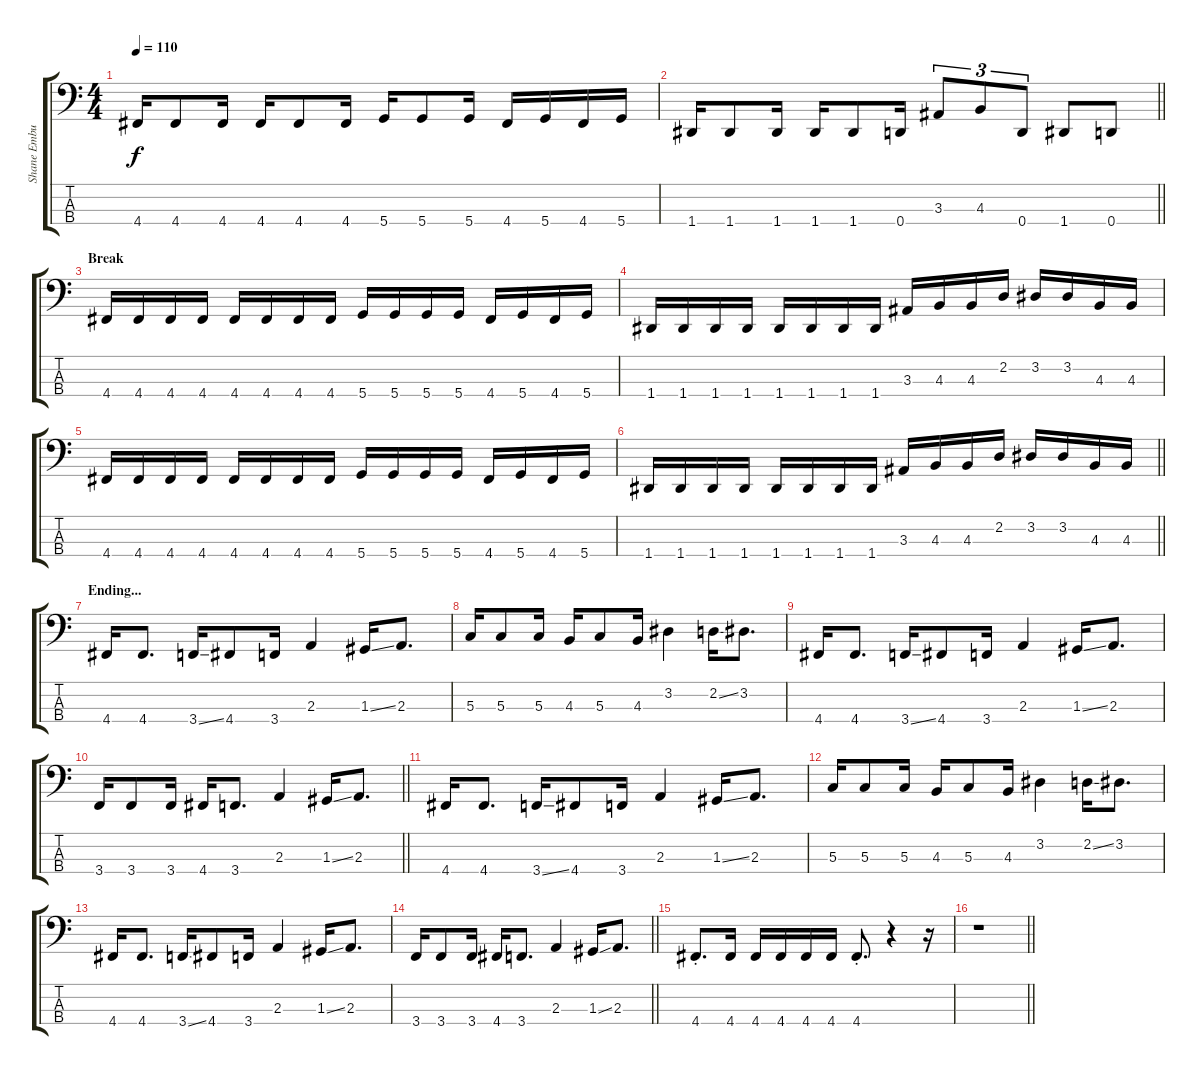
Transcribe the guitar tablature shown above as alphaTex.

\track ("Shane Embury" "Shane Embu") {instrument electricbasspick}
\staff {score tabs}
\tuning (F2 C2 G1 D1) {hide}
\ts (4 4)
\tempo 110
\clef f4
\ks c
4.4.16{dy f} 4.4.8 4.4.16 4.4.16 4.4.8 4.4.16 5.4.16 5.4.8 5.4.16 4.4.16 5.4.16 4.4.16 5.4.16 |
\barLineRight lightlight
1.4.16 1.4.8 1.4.16 1.4.16 1.4.8 0.4.16 3.3.8{tu (3 2)} 4.3.8{tu (3 2)} 0.4.8{tu (3 2)} 1.4.8 0.4.8 |
\section ("" "Break")
4.4.16 4.4.16 4.4.16 4.4.16 4.4.16 4.4.16 4.4.16 4.4.16 5.4.16 5.4.16 5.4.16 5.4.16 4.4.16 5.4.16 4.4.16 5.4.16 |
1.4.16 1.4.16 1.4.16 1.4.16 1.4.16 1.4.16 1.4.16 1.4.16 3.3.16 4.3.16 4.3.16 2.2.16 3.2.16 3.2.16 4.3.16 4.3.16 |
4.4.16 4.4.16 4.4.16 4.4.16 4.4.16 4.4.16 4.4.16 4.4.16 5.4.16 5.4.16 5.4.16 5.4.16 4.4.16 5.4.16 4.4.16 5.4.16 |
\barLineRight lightlight
1.4.16 1.4.16 1.4.16 1.4.16 1.4.16 1.4.16 1.4.16 1.4.16 3.3.16 4.3.16 4.3.16 2.2.16 3.2.16 3.2.16 4.3.16 4.3.16 |
\section ("" "Ending...")
4.4.16 4.4.8{d} 3.4{ss}.16 4.4.8 3.4.16 2.3.4 1.3{ss}.16 2.3.8{d} |
5.3.16 5.3.8 5.3.16 4.3.16 5.3.8 4.3.16 3.2.4 2.2{ss}.16 3.2.8{d} |
4.4.16 4.4.8{d} 3.4{ss}.16 4.4.8 3.4.16 2.3.4 1.3{ss}.16 2.3.8{d} |
\barLineRight lightlight
3.4.16 3.4.8 3.4.16 4.4.16 3.4.8{d} 2.3.4 1.3{ss}.16 2.3.8{d} |
4.4.16 4.4.8{d} 3.4{ss}.16 4.4.8 3.4.16 2.3.4 1.3{ss}.16 2.3.8{d} |
5.3.16 5.3.8 5.3.16 4.3.16 5.3.8 4.3.16 3.2.4 2.2{ss}.16 3.2.8{d} |
4.4.16 4.4.8{d} 3.4{ss}.16 4.4.8 3.4.16 2.3.4 1.3{ss}.16 2.3.8{d} |
\barLineRight lightlight
3.4.16 3.4.8 3.4.16 4.4.16 3.4.8{d} 2.3.4 1.3{ss}.16 2.3.8{d} |
4.4{st}.8{d} 4.4.16 4.4.16 4.4.16 4.4.16 4.4.16 4.4{st}.8{d} r.4 r.16 |
\barLineRight lightlight
r.1
